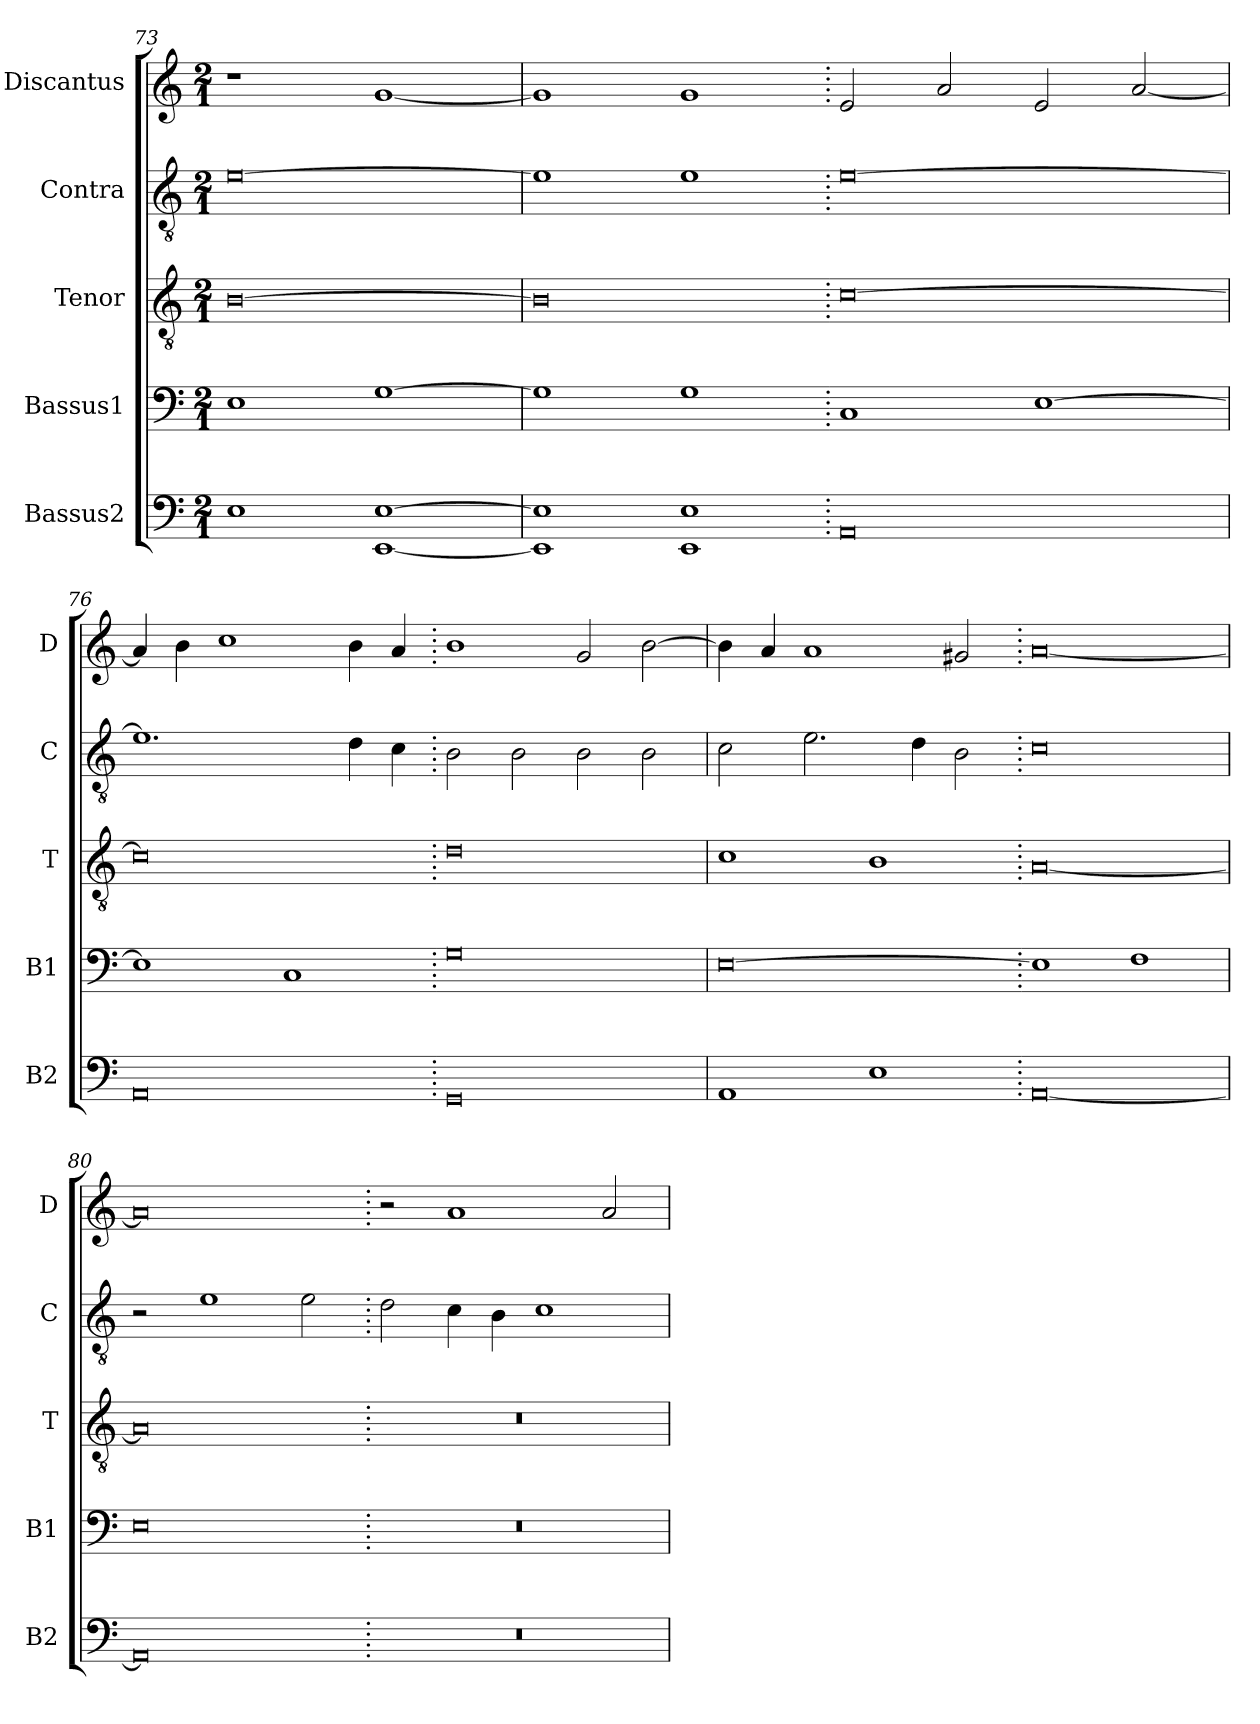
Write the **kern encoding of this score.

**kern	**kern	**kern	**kern	**kern
*part5	*part4	*part3	*part2	*part1
*staff5	*staff4	*staff3	*staff2	*staff1
*I"Bassus2	*I"Bassus1	*I"Tenor	*I"Contra	*I"Discantus
*I'B2	*I'B1	*I'T	*I'C	*I'D
*clefF4	*clefF4	*clefGv2	*clefGv2	*clefG2
*k[]	*k[]	*k[]	*k[]	*k[]
*M2/1	*M2/1	*M2/1	*M2/1	*M2/1
=73	=73	=73	=73	=73
1E	1E	[0B	[0e	1r
[1EE [1E	[1G	.	.	[1g
=74	=74	=74	=74	=74
1EE] 1E]	1G]	0B]	1e]	1g]
1EE 1E	1G	.	1e	1g
=75.	=75.	=75.	=75.	=75.
0AA	1C	[0c	[0e	2e/
.	.	.	.	2a/
.	[1E	.	.	2e/
.	.	.	.	[2a/
=76	=76	=76	=76	=76
0AA	1E]	0c]	1.e]	4a/]
.	.	.	.	4b\
.	.	.	.	1cc
.	1C	.	.	.
.	.	.	4d\	4b\
.	.	.	4c\	4a/
=77.	=77.	=77.	=77.	=77.
0GG	0G	0d	2B\	1b
.	.	.	2B\	.
.	.	.	2B\	2g/
.	.	.	2B\	[2b\
=78	=78	=78	=78	=78
1AA	[0E	1c	2c\	4b\]
.	.	.	.	4a/
.	.	.	2.e\	1a
1E	.	1B	.	.
.	.	.	4d\	.
.	.	.	2B\	2g#X/
=79.	=79.	=79.	=79.	=79.
[0AA	1E]	[0A	0c	[0a
.	1F	.	.	.
=80	=80	=80	=80	=80
0AA]	0E	0A]	2r	0a]
.	.	.	1e	.
.	.	.	2e\	.
=81.	=81.	=81.	=81.	=81.
0r	0r	0r	2d\	2r
.	.	.	4c\	1a
.	.	.	4B\	.
.	.	.	1c	.
.	.	.	.	2a/
=	=	=	=	=
*-	*-	*-	*-	*-
